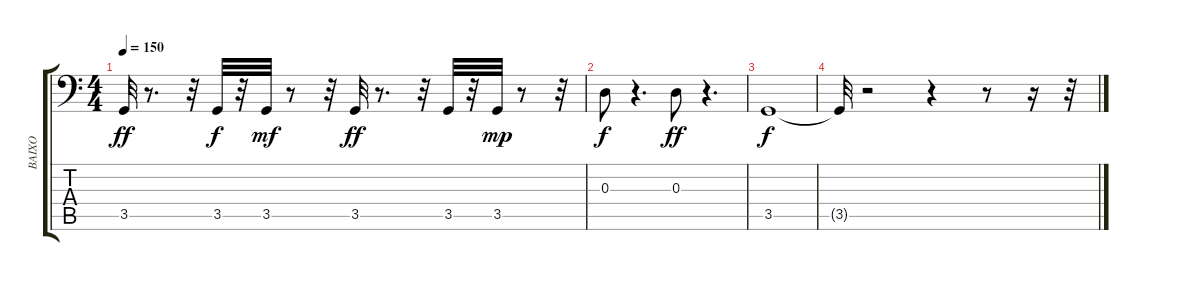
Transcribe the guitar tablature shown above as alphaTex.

\track ("BAIXO" "BAIXO") {instrument electricbassfinger}
\staff {score tabs}
\tuning (C3 G2 D2 A1 E1 B0) {hide}
\ts (4 4)
\tempo 150
\clef f4
\ks c
3.5.32{dy ff} r.8{d} r.32 3.5.32{dy f} r.32 3.5.32{dy mf} r.8 r.32 3.5.32{dy ff} r.8{d} r.32 3.5.32 r.32 3.5.32{dy mp} r.8 r.32 |
0.3.8{dy f} r.4{d} 0.3.8{dy ff} r.4{d} |
3.5.1{dy f} |
3.5{t}.32 r.2 r.4 r.8 r.16 r.32
